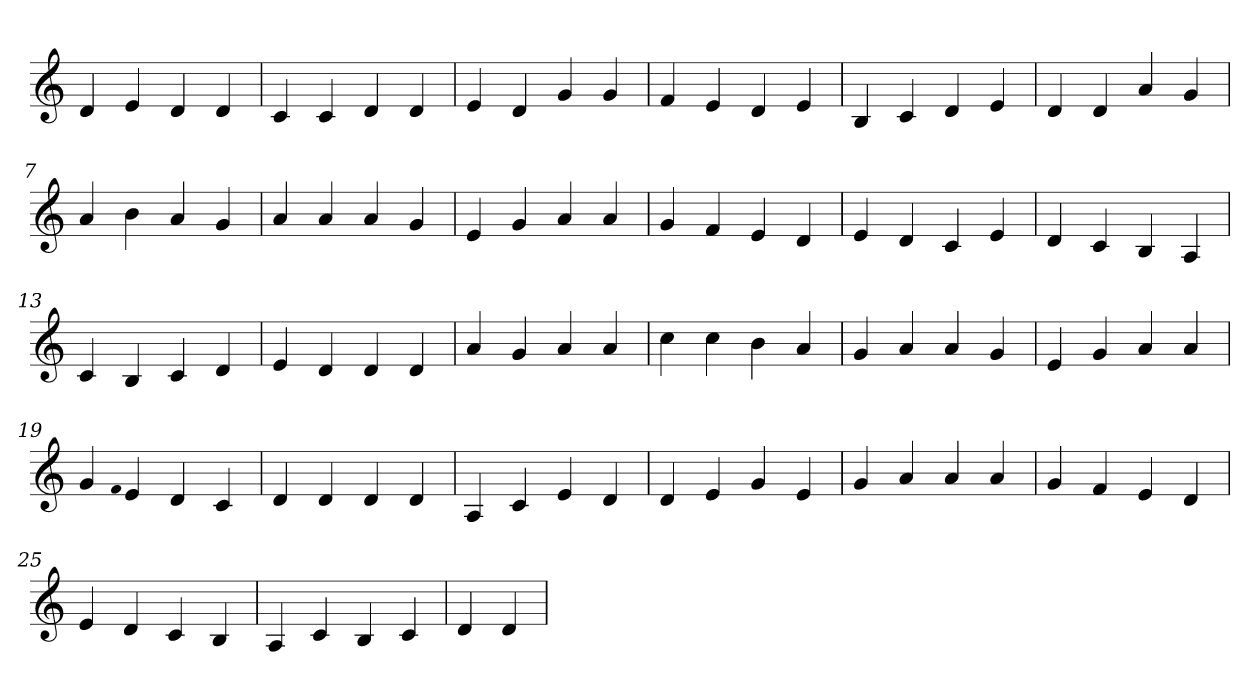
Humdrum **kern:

**kern
*part1
*staff1
*clefG2
=1
4d
4e
4d
4d
=2
4c
4c
4d
4d
=3
4e
4d
4g
4g
=4
4f
4e
4d
4e
=5
4B
4c
4d
4e
=6
4d
4d
4a
4g
=7
4a
4b
4a
4g
=8
4a
4a
4a
4g
=9
4e
4g
4a
4a
=10
4g
4f
4e
4d
=11
4e
4d
4c
4e
=12
4d
4c
4B
4A
=13
4c
4B
4c
4d
=14
4e
4d
4d
4d
=15
4a
4g
4a
4a
=16
4cc
4cc
4b
4a
=17
4g
4a
4a
4g
=18
4e
4g
4a
4a
=19
4g
qqf
4e
4d
4c
=20
4d
4d
4d
4d
=21
4A
4c
4e
4d
=22
4d
4e
4g
4e
=23
4g
4a
4a
4a
=24
4g
4f
4e
4d
=25
4e
4d
4c
4B
=26
4A
4c
4B
4c
=27
4d
4d
=
*-
